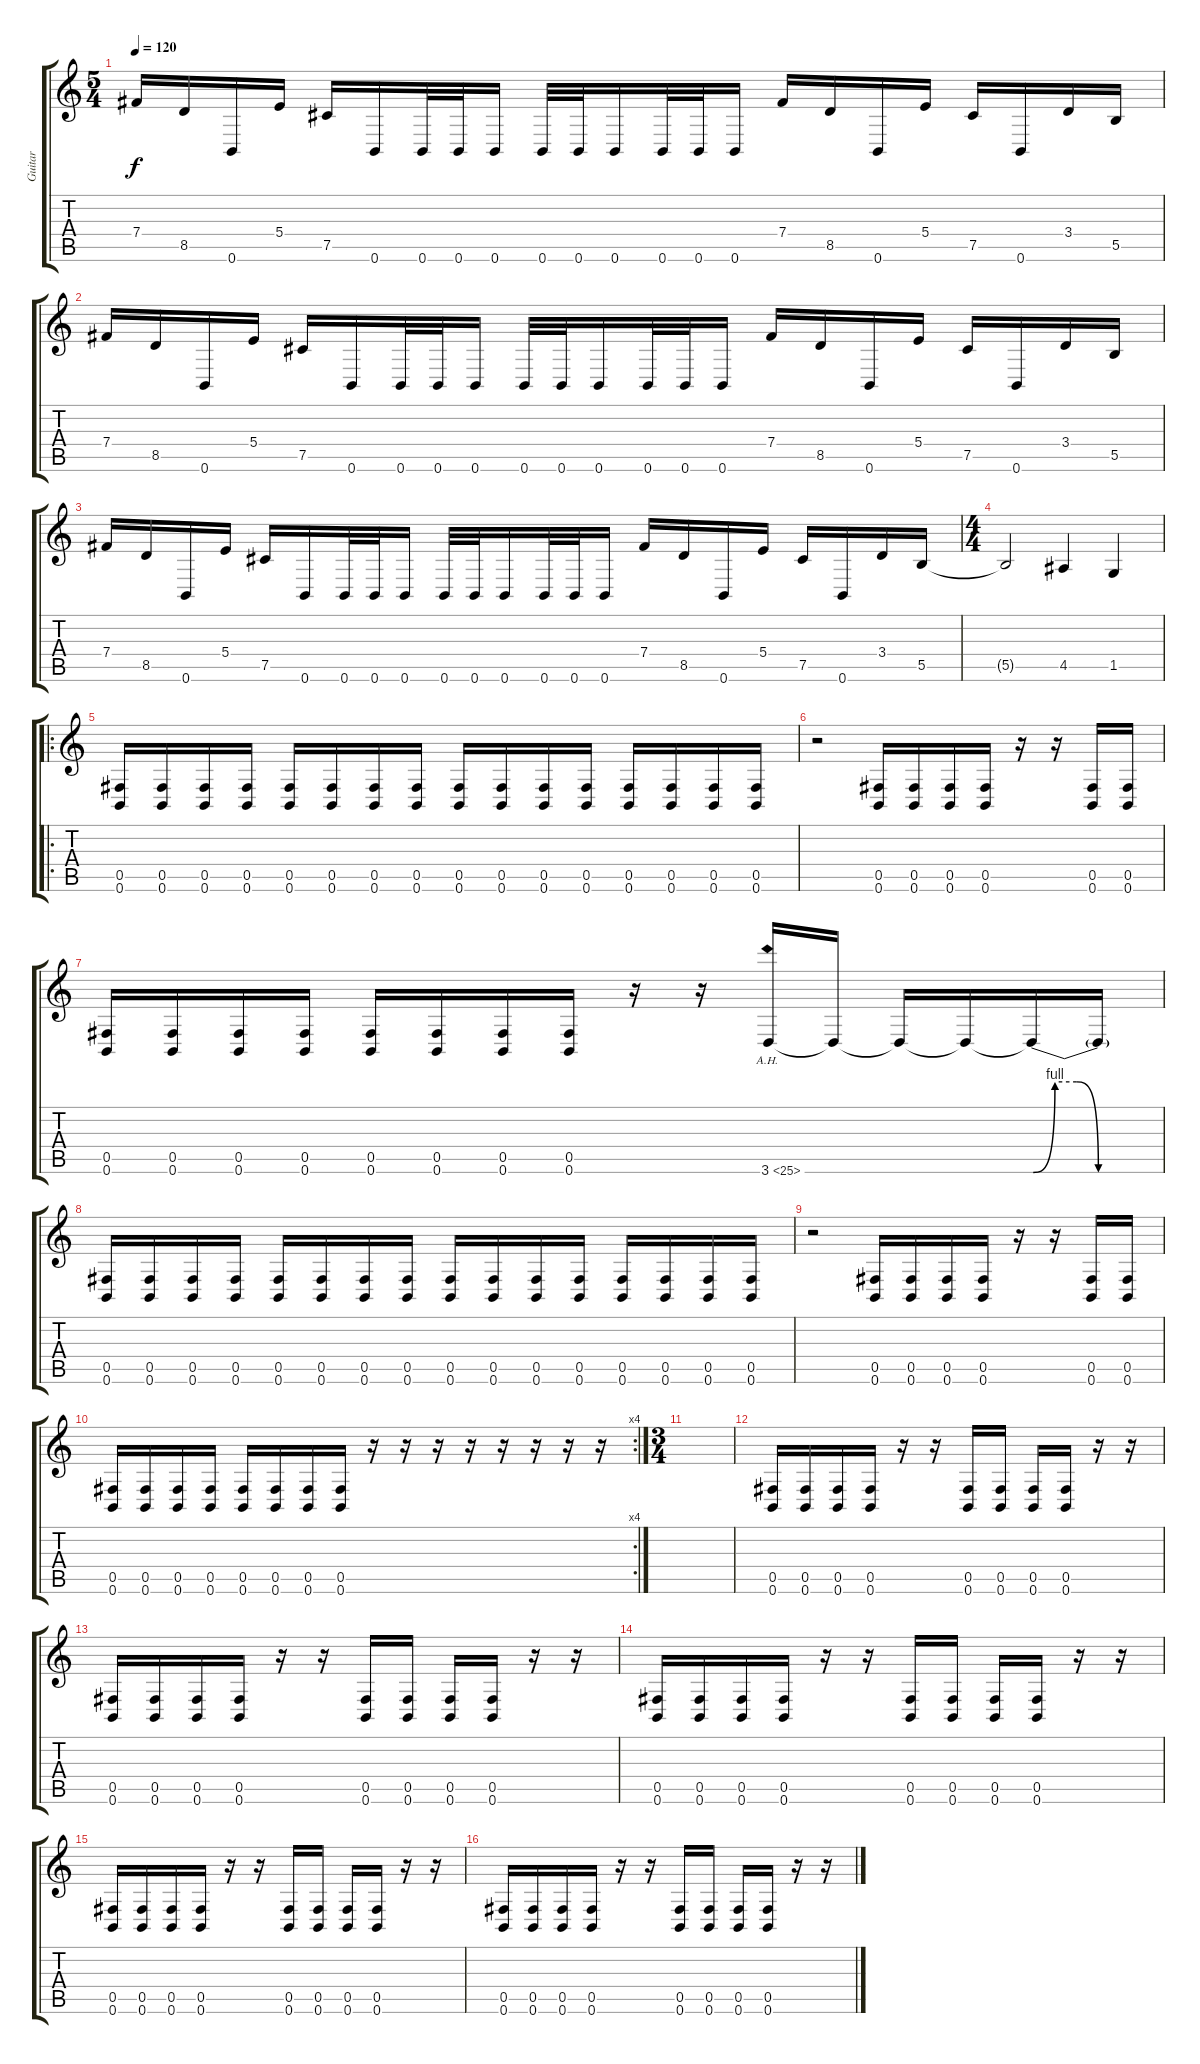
\track ("Guitar" "Guitar") {instrument overdrivenguitar}
\staff {score tabs}
\tuning (Db4 Ab3 E3 B2 Gb2 B1) {hide}
\ts (5 4)
\tempo 120
\clef g2
\ks c
7.4.16{dy f} 8.5.16 0.6.16 5.4.16 7.5.16 0.6.16 0.6.32 0.6.32 0.6.16 0.6.32 0.6.32 0.6.16 0.6.32 0.6.32 0.6.16 7.4.16 8.5.16 0.6.16 5.4.16 7.5.16 0.6.16 3.4.16 5.5.16 |
7.4.16 8.5.16 0.6.16 5.4.16 7.5.16 0.6.16 0.6.32 0.6.32 0.6.16 0.6.32 0.6.32 0.6.16 0.6.32 0.6.32 0.6.16 7.4.16 8.5.16 0.6.16 5.4.16 7.5.16 0.6.16 3.4.16 5.5.16 |
7.4.16 8.5.16 0.6.16 5.4.16 7.5.16 0.6.16 0.6.32 0.6.32 0.6.16 0.6.32 0.6.32 0.6.16 0.6.32 0.6.32 0.6.16 7.4.16 8.5.16 0.6.16 5.4.16 7.5.16 0.6.16 3.4.16 5.5.16 |
\ts (4 4)
5.5{t}.2 4.5.4 1.5.4 |
\ro
(0.5 0.6).16 (0.5 0.6).16 (0.5 0.6).16 (0.5 0.6).16 (0.5 0.6).16 (0.5 0.6).16 (0.5 0.6).16 (0.5 0.6).16 (0.5 0.6).16 (0.5 0.6).16 (0.5 0.6).16 (0.5 0.6).16 (0.5 0.6).16 (0.5 0.6).16 (0.5 0.6).16 (0.5 0.6).16 |
r.2 (0.5 0.6).16 (0.5 0.6).16 (0.5 0.6).16 (0.5 0.6).16 r.16 r.16 (0.5 0.6).16 (0.5 0.6).16 |
(0.5 0.6).16 (0.5 0.6).16 (0.5 0.6).16 (0.5 0.6).16 (0.5 0.6).16 (0.5 0.6).16 (0.5 0.6).16 (0.5 0.6).16 r.16 r.16 3.6{ah 22}.16 3.6{t}.16 3.6{t}.16 3.6{t}.16 3.6{be (custom 0 0 10 4 20 4 30 0 60 0) t}.16 3.6{t}.16 |
(0.5 0.6).16 (0.5 0.6).16 (0.5 0.6).16 (0.5 0.6).16 (0.5 0.6).16 (0.5 0.6).16 (0.5 0.6).16 (0.5 0.6).16 (0.5 0.6).16 (0.5 0.6).16 (0.5 0.6).16 (0.5 0.6).16 (0.5 0.6).16 (0.5 0.6).16 (0.5 0.6).16 (0.5 0.6).16 |
r.2 (0.5 0.6).16 (0.5 0.6).16 (0.5 0.6).16 (0.5 0.6).16 r.16 r.16 (0.5 0.6).16 (0.5 0.6).16 |
\rc 4
(0.5 0.6).16 (0.5 0.6).16 (0.5 0.6).16 (0.5 0.6).16 (0.5 0.6).16 (0.5 0.6).16 (0.5 0.6).16 (0.5 0.6).16 r.16 r.16 r.16 r.16 r.16 r.16 r.16 r.16 |
\ts (3 4)
|
(0.5 0.6).16 (0.5 0.6).16 (0.5 0.6).16 (0.5 0.6).16 r.16 r.16 (0.5 0.6).16 (0.5 0.6).16 (0.5 0.6).16 (0.5 0.6).16 r.16 r.16 |
(0.5 0.6).16 (0.5 0.6).16 (0.5 0.6).16 (0.5 0.6).16 r.16 r.16 (0.5 0.6).16 (0.5 0.6).16 (0.5 0.6).16 (0.5 0.6).16 r.16 r.16 |
(0.5 0.6).16 (0.5 0.6).16 (0.5 0.6).16 (0.5 0.6).16 r.16 r.16 (0.5 0.6).16 (0.5 0.6).16 (0.5 0.6).16 (0.5 0.6).16 r.16 r.16 |
(0.5 0.6).16 (0.5 0.6).16 (0.5 0.6).16 (0.5 0.6).16 r.16 r.16 (0.5 0.6).16 (0.5 0.6).16 (0.5 0.6).16 (0.5 0.6).16 r.16 r.16 |
(0.5 0.6).16 (0.5 0.6).16 (0.5 0.6).16 (0.5 0.6).16 r.16 r.16 (0.5 0.6).16 (0.5 0.6).16 (0.5 0.6).16 (0.5 0.6).16 r.16 r.16
